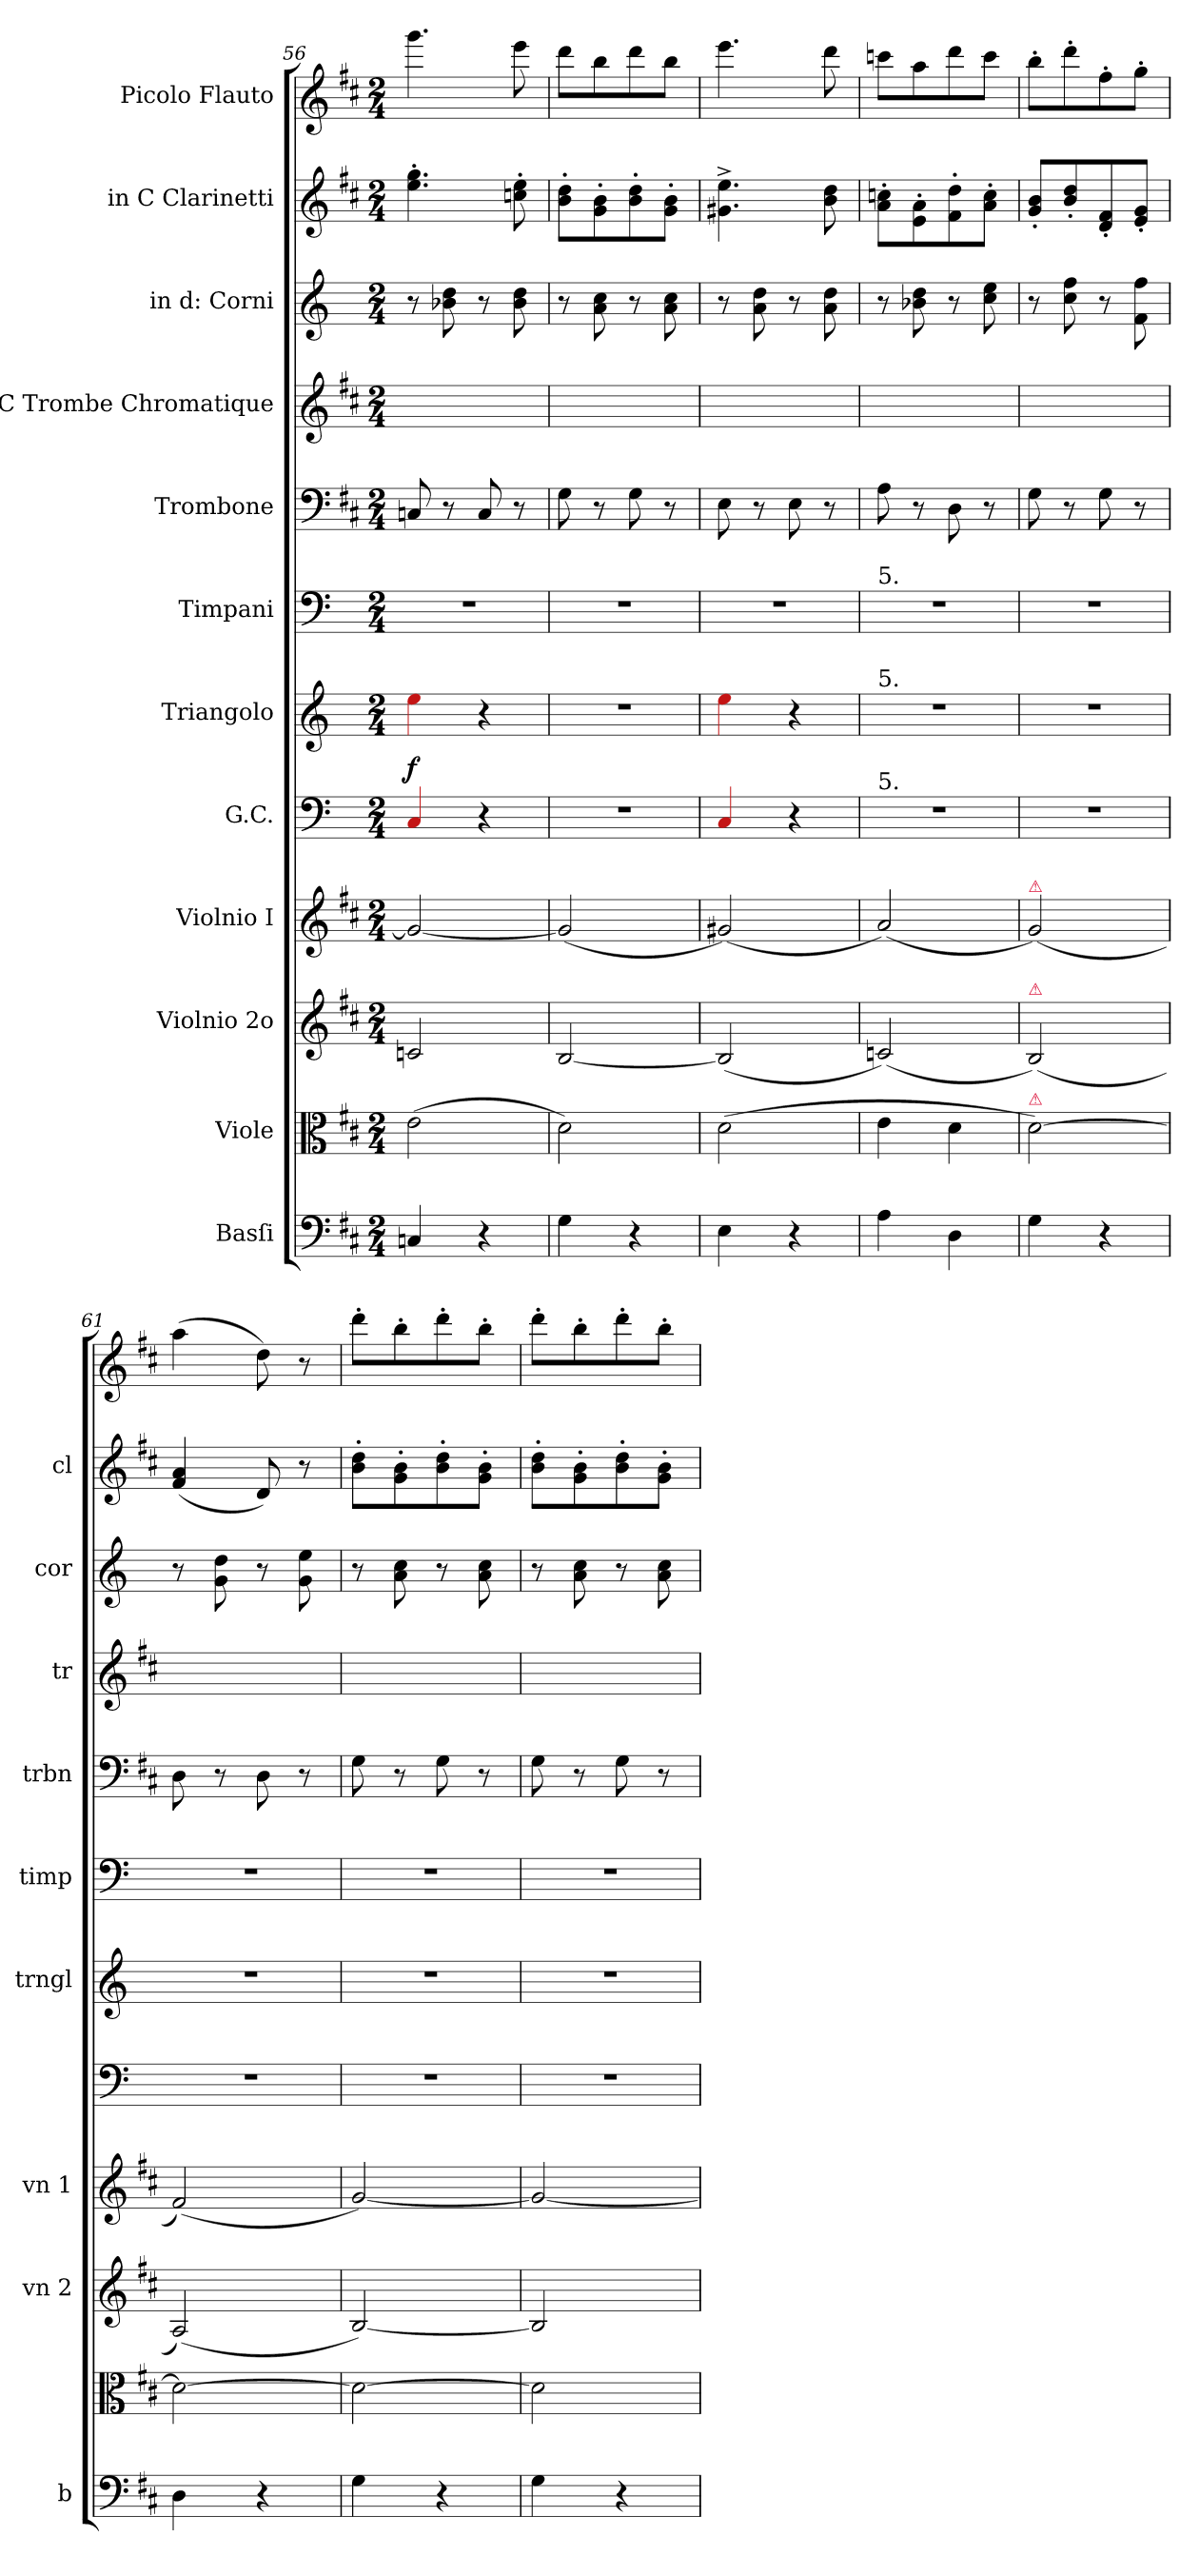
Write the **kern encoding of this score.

**kern	**kern	**kern	**kern	**kern	**dynam	**kern	**kern	**kern	**kern	**kern	**kern	**kern
*part12	*part11	*part10	*part9	*part8	*part8	*part7	*part6	*part5	*part4	*part3	*part2	*part1
*staff12	*staff11	*staff10	*staff9	*staff8	*staff8	*staff7	*staff6	*staff5	*staff4	*staff3	*staff2	*staff1
*I"Basſi	*I"Viole	*I"Violnio 2o	*I"Violnio I	*I"G.C.	*	*I"Triangolo	*I"Timpani	*I"Trombone	*I"in C Trombe Chromatique	*I"in d: Corni	*I"in C Clarinetti	*I"Picolo Flauto
*I'b	*	*I'vn 2	*I'vn 1	*	*	*I'trngl	*I'timp	*I'trbn	*I'tr	*I'cor	*I'cl	*
*clefF4	*clefC3	*clefG2	*clefG2	*clefF4	*	*clefG2	*clefF4	*clefF4	*clefG2	*clefG2	*clefG2	*clefG2
*	*	*	*	*	*	*	*	*	*	*ITrd6c10	*	*
*k[f#c#]	*k[f#c#]	*k[f#c#]	*k[f#c#]	*k[]	*	*k[]	*k[]	*k[f#c#]	*k[f#c#]	*k[f#c#]	*k[f#c#]	*k[f#c#]
*M2/4	*M2/4	*M2/4	*M2/4	*M2/4	*	*M2/4	*M2/4	*M2/4	*M2/4	*M2/4	*M2/4	*M2/4
=56	=56	=56	=56	=56	=56	=56	=56	=56	=56	=56	=56	=56
!	!	!	!	!	!LO:DY:a	!	!	!	!	!	!	!
4Cn/	(2e\	2cn/	2g/_	4Ra/	f	4Ree\	2r	8Cn/	4.eeyy'\ 4.ggyy'\	8r	4.ee'\ 4.gg'\	4.ggg\
.	.	.	.	.	.	.	.	8r	.	8cn\ 8e\	.	.
4r	.	.	.	4r	.	4r	.	8C/	.	8r	.	.
.	.	.	.	.	.	.	.	8r	8ccnyy'\ 8eeyy'\	8c\ 8e\	8ccn'\ 8ee'\	8eee\
=57	=57	=57	=57	=57	=57	=57	=57	=57	=57	=57	=57	=57
4G\	2d\)	[2B/	(2g/]	2r	.	2r	2r	8G\	8byy'\ 8ddyy'\L	8r	8b'\ 8dd'\L	8ddd\L
.	.	.	.	.	.	.	.	8r	8gyy'\ 8byy'\	8B\ 8d\	8g'\ 8b'\	8bb\
4r	.	.	.	.	.	.	.	8G\	8byy'\ 8ddyy'\	8r	8b'\ 8dd'\	8ddd\
.	.	.	.	.	.	.	.	8r	8gyy'\ 8byy'\J	8B\ 8d\	8g'\ 8b'\J	8bb\J
=58	=58	=58	=58	=58	=58	=58	=58	=58	=58	=58	=58	=58
4E\	(2d\	(2B/]	(2g#X/)	4Ra/	.	4Ree\	2r	8E\	4.g#Xyy^\ 4.eeyy^\	8r	4.g#X^\ 4.ee^\	4.eee\
.	.	.	.	.	.	.	.	8r	.	8B\ 8e\	.	.
4r	.	.	.	4r	.	4r	.	8E\	.	8r	.	.
.	.	.	.	.	.	.	.	8r	8byy\ 8ddyy\	8B\ 8e\	8b\ 8dd\	8ddd\
=59	=59	=59	=59	=59	=59	=59	=59	=59	=59	=59	=59	=59
!	!	!	!	!	!	!	!LO:TX:a:t=5.	!	!	!	!	!
!	!	!	!	!	!	!LO:TX:a:t=5.	!	!	!	!	!	!
!	!	!	!	!LO:TX:a:t=5.	!	!	!	!	!	!	!	!
4A\	4e\	(2cn/)	(2a/)	2r	.	2r	2r	8A\	8ayy'\ 8ccnyy'\L	8r	8a'\ 8ccn'\L	8cccn\L
.	.	.	.	.	.	.	.	8r	8eyy'\ 8ayy'\	8cn\ 8e\	8e'\ 8a'\	8aa\
4D\	4d\	.	.	.	.	.	.	8D\	8f#yy'\ 8ddyy'\	8r	8f#'\ 8dd'\	8ddd\
.	.	.	.	.	.	.	.	8r	8ayy'\ 8ccyy'\J	8d\ 8f#\	8a'\ 8cc'\J	8ccc\J
=60	=60	=60	=60	=60	=60	=60	=60	=60	=60	=60	=60	=60
!	!	!	!LO:TX:a:color=crimson:t=⚠	!	!	!	!	!	!	!	!	!
!	!	!LO:TX:a:color=crimson:t=⚠	!	!	!	!	!	!	!	!	!	!
!	!LO:TX:a:color=crimson:t=⚠	!	!	!	!	!	!	!	!	!	!	!
4G\	[2d\)	(>2B/)	(>2g/)	2r	.	2r	2r	8G\	8gyy'/ 8byy'/L	8r	8g'/ 8b'/L	8bb'\L
.	.	.	.	.	.	.	.	8r	8byy'/ 8ddyy'/	8d\ 8g\	8b'/ 8dd'/	8ddd'\
4r	.	.	.	.	.	.	.	8G\	8dyy'/ 8f#yy'/	8r	8d'/ 8f#'/	8ff#'\
.	.	.	.	.	.	.	.	8r	8eyy'/ 8gyy'/J	8G\ 8g\	8e'/ 8g'/J	8gg'\J
=61	=61	=61	=61	=61	=61	=61	=61	=61	=61	=61	=61	=61
4D\	2d\_	(>2A/)	(2f#/)	2r	.	2r	2r	8D\	4f#yy/ 4ayy/	8r	(4f#/ 4a/	(4aa\
.	.	.	.	.	.	.	.	8r	.	8A\ 8e\	.	.
4r	.	.	.	.	.	.	.	8D\	8d/yy	8r	8d/)	8dd\)
.	.	.	.	.	.	.	.	8r	8ryy	8A\ 8f#\	8r	8r
=62	=62	=62	=62	=62	=62	=62	=62	=62	=62	=62	=62	=62
4G\	2d\_	[2B/)	[2g/)	2r	.	2r	2r	8G\	8byy'\ 8ddyy'\L	8r	8b'\ 8dd'\L	8ddd'\L
.	.	.	.	.	.	.	.	8r	8gyy'\ 8byy'\	8B\ 8d\	8g'\ 8b'\	8bb'\
4r	.	.	.	.	.	.	.	8G\	8byy'\ 8ddyy'\	8r	8b'\ 8dd'\	8ddd'\
.	.	.	.	.	.	.	.	8r	8gyy'\ 8byy'\J	8B\ 8d\	8g'\ 8b'\J	8bb'\J
=63	=63	=63	=63	=63	=63	=63	=63	=63	=63	=63	=63	=63
4G\	2d\]	2B/]	2g/_	2r	.	2r	2r	8G\	8byy'\ 8ddyy'\L	8r	8b'\ 8dd'\L	8ddd'\L
.	.	.	.	.	.	.	.	8r	8gyy'\ 8byy'\	8B\ 8d\	8g'\ 8b'\	8bb'\
4r	.	.	.	.	.	.	.	8G\	8byy'\ 8ddyy'\	8r	8b'\ 8dd'\	8ddd'\
.	.	.	.	.	.	.	.	8r	8gyy'\ 8byy'\J	8B\ 8d\	8g'\ 8b'\J	8bb'\J
=	=	=	=	=	=	=	=	=	=	=	=	=
*-	*-	*-	*-	*-	*-	*-	*-	*-	*-	*-	*-	*-
